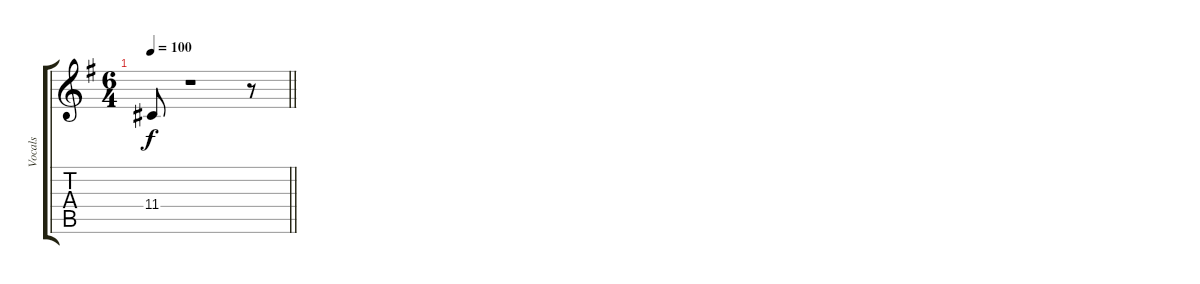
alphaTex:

\track ("Vocals" "Vocals") {instrument lead1square}
\staff {score tabs}
\tuning (E4 B3 G3 D3 A2 E2) {hide}
\ts (6 4)
\tempo 100
\clef g2
\barLineRight lightlight
\ks g
11.4.8{dy f} r.1 r.8
